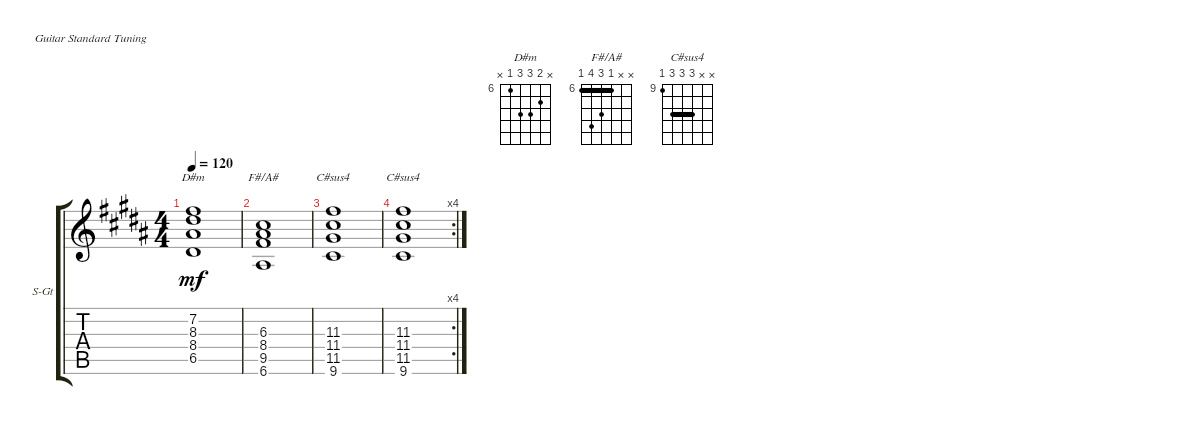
\defaultSystemsLayout 4
\bracketExtendMode groupsimilarinstruments
\firstSystemTrackNameOrientation horizontal
\otherSystemsTrackNameOrientation horizontal
\track ("Steel Guitar" "S-Gt") {instrument acousticguitarsteel}
\staff {score tabs}
\tuning (E4 B3 G3 D3 A2 E2)
\chord ("D#m" x 7 8 8 6 x) {firstfret 6}
\chord ("F#/A#" x x 6 8 9 6) {firstfret 6 barre 6}
\chord ("C#sus4" x x 11 11 11 9) {firstfret 9 barre (11 11)}
\ts (4 4)
\tempo 120
\clef g2
\ks b
(6.5 8.4 8.3 7.2).1{ch "D#m" dy mf} |
(9.5 6.3 8.4 6.6).1{ch "F#/A#"} |
(11.4 11.3 9.6 11.5).1{ch "C#sus4"} |
\rc 4
(11.4 11.3 9.6 11.5).1{ch "C#sus4"}
